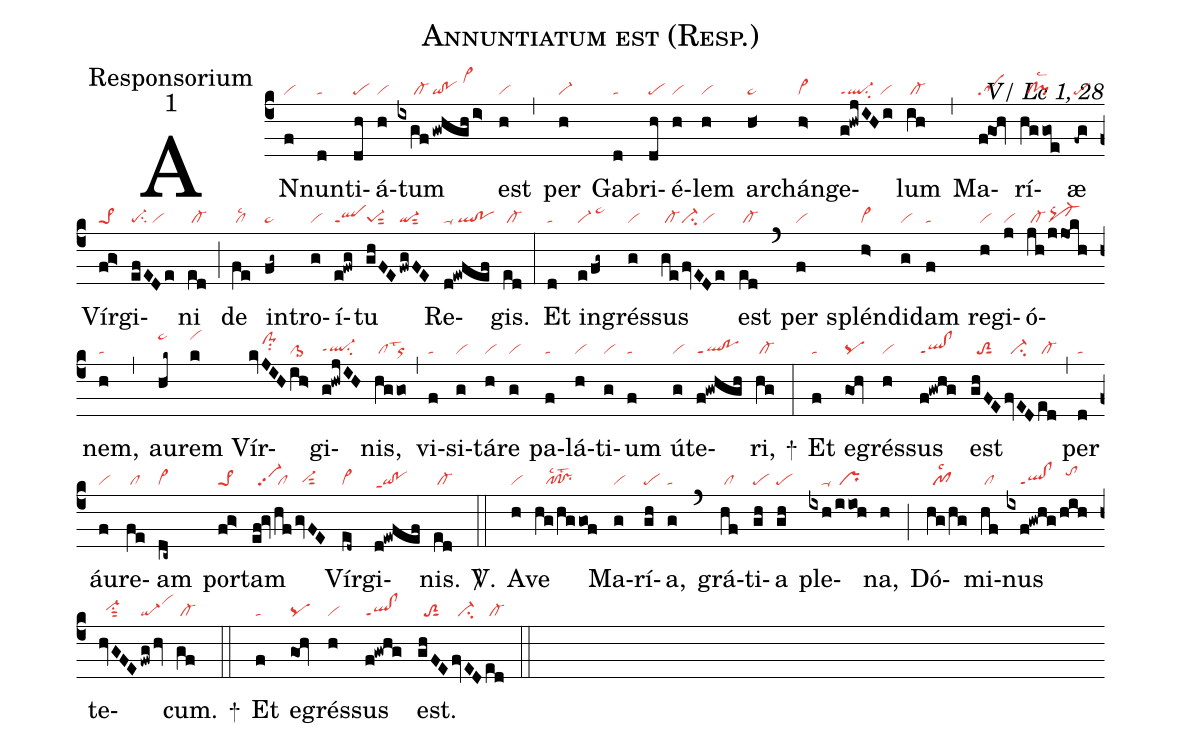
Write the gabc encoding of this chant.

name:Annuntiatum est (Resp.);
office-part:Responsorium;
mode:1;
commentary:V/ Lc 1, 28;
nabc-lines:1;
%%
(c4)
AN(f|vi)nun(d|ta)ti(dh|pe)á(h|vi)tum(ixgf|/////cl-|!gwhgh/i>|qi!po/vi>hk) est(h|vi) (,)
per(h|vi-) Ga(d|ta)bri(dh|pe)é(h|vi)lem(h|vi) arch(h<|pe~)án(h>|vi>)ge(g!hwjIHi|ql-ppt1su2/vi)lum(ih|/cl-) (,)
Ma(fgOh|sa)rí(hggoe|//cl!pilsc2)æ(-fg|pe) Vír(fg>|pe>1)gi(efEDe|pe-su2/vi)ni(ed|/cl-) (;)
de(fe|/cllsc2) in(fg~|pe~)tro(g|vi)í(e!fwg|qlppt1)tu(ghFE|pe-1sut2|/fwgFE|qi-sut2) Re(d!ewfef|ta-/ql!po)gis.(ed|/cl-) (:)
Et(d|ta) in(e/fg~|vi-/pe~hj)grés(g|vi)sus(ge|/cl-|/fvEDe|vi-su2/vi) est(ed|/cl-) (`)
per(f|vi) splén(h>|vi>)di(g|vi)dam(f|ta) re(h|vi)gi(j|vi)ó(jh|/cl-|/jjokh|pq!cl-)nem,(h|ta) (,)
au(hk~|pe~hl)rem(k|vihl) Vír(kvJIH|////clS-hjsu2|ih>|cl>1)gi(g!hwjIH|ql-hgppt1su2)nis,(hggo|/cllst3``or) (,)
vi(f|ta)si(g|vi)tá(h|vi)re(g|vi) pa(f|ta)lá(h|vi)ti(g|vi)um(f|ta) ú(g|vi)te(f!gwhgh|ql!poppt1)ri,(hg|/cl-) +(:)
Et(f|ta) e(gOh|pq)grés(h|vi)sus(f!gwhg|ql!clppt1) est(ghFE|//toS2sut1|fvED|//ci-|ed|/cl-) (,)
per(d|ta) áu(f|vi)re(fe|/cl)am(dc~|cl~) por(fg>|pe>1)tam(ef!gv|//vi-pp2|/hf|/cl|/gvFE|//vi-hgsut2) Vír(ed~|cl~)gi(d!ewfef|qi!poppt1)nis.(ed|/cl-) <sp>V/</sp>.(::)
A(h|vi)ve(hg/hggof|///pf!prlsc2lst2) Ma(g|vi)rí(gh|pe)a,(g|ta) (`)
grá(hf|/cl)ti(gh|pe)a(gh|pe) ple(ixh|////ta-|/iioh|/pr)na,(h) (;)
Dó(hg/hg|//pf1lsc2)mi(hf|/cl)nus(ixf!gwhg|////ql!clppt1|/hih|//tohj) te(hvGFE|//vi-hhsu1sut2|/fwg/hv|qi-vihk)cum.(gf|/cl-) +(::)
Et(f|ta) e(gOh|pq)grés(h|vi)sus(f!gwhg|ql!clppt1) est.(ghFE|//toS2sut1|fvED|//ci-|ed|/cl-) (::)
